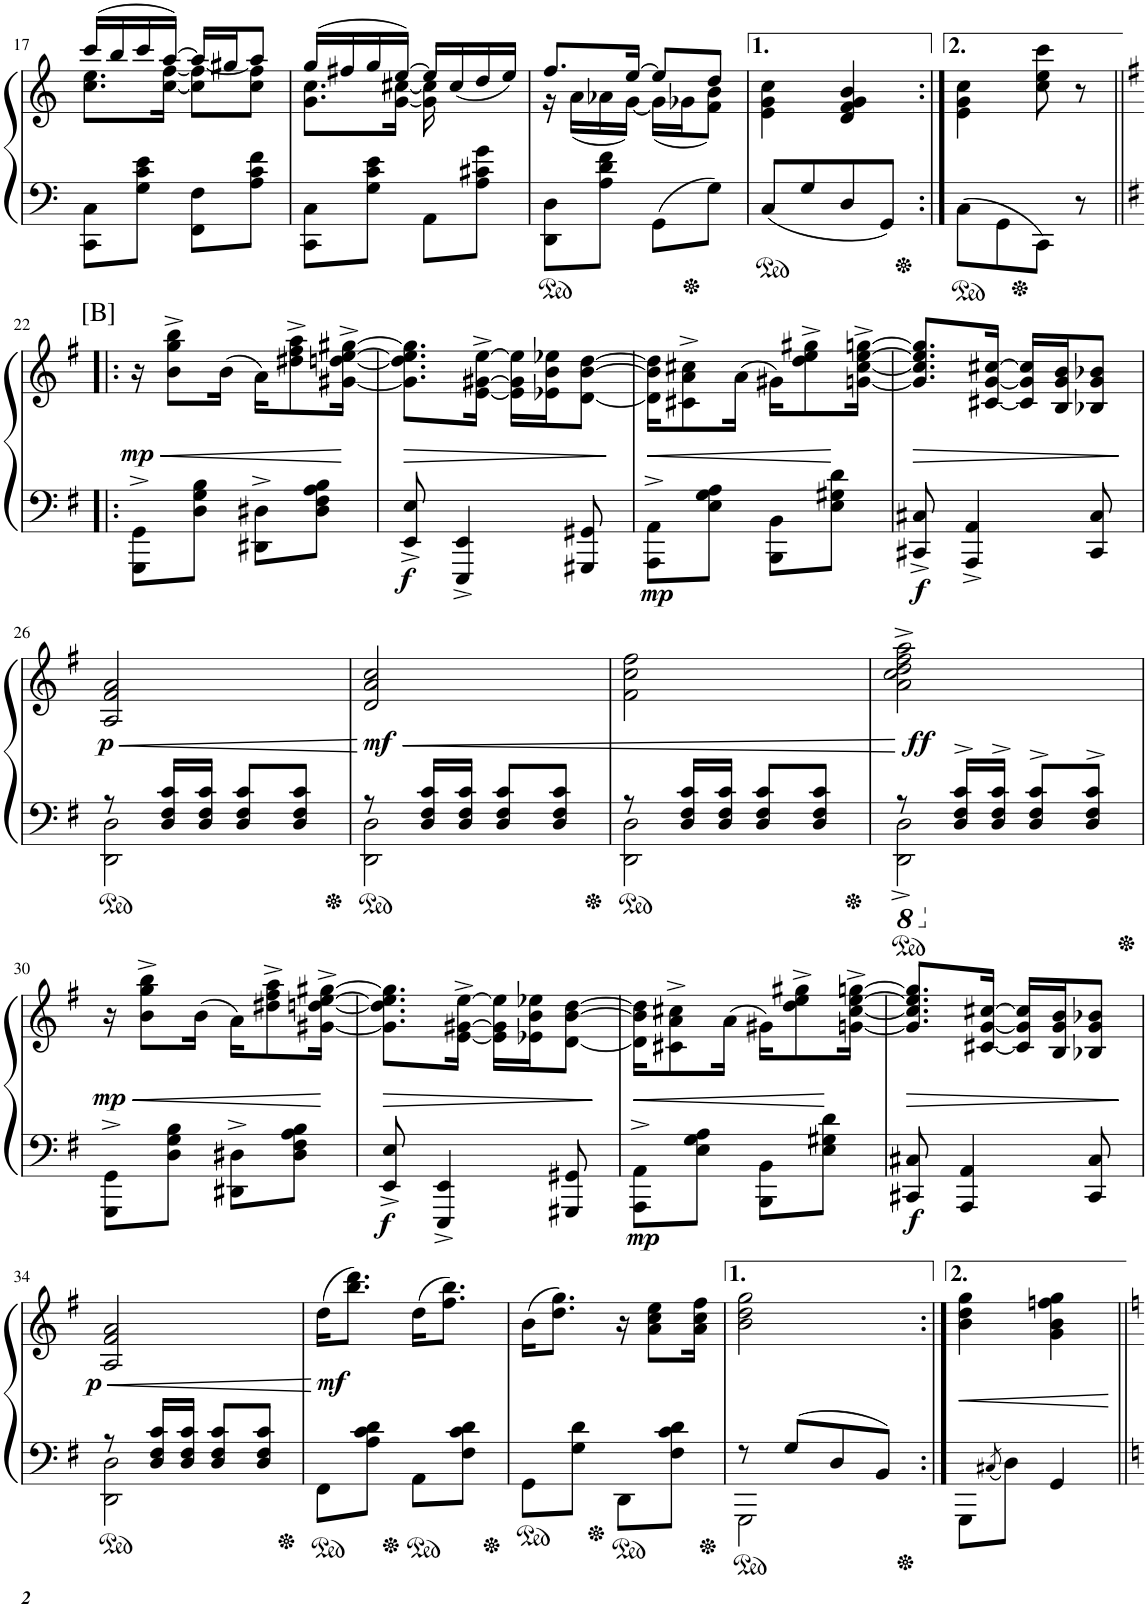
**kern	**kern	**dynam
*part1	*part1	*part1
*staff2	*staff1	*staff1/2
*I"Piano	*	*
!!LO:PB:g=z
*clefF4	*clefG2	*
*k[]	*k[]	*
*M2/4	*M2/4	*
=17	=17	=17
*	*^	*
8CC\ 8C\L	(16ccc/LL	8.cc\ 8.ee\L	.
.	16bb/	.	.
8G\ 8c\ 8e\J	16ccc/	.	.
.	[16aa/JJ)	[16cc\ [16ff\Jk	.
8FF\ 8F\L	16aa/LL]	8cc\] 8ff\_L	.
.	16gg#X/J	.	.
8A\ 8c\ 8f\J	8aa/J	8cc\ 8ff\]J	.
=18	=18	=18	=18
8CC\ 8C\L	(16gg/LL	8.g\ 8.cc\L	.
.	16ff#X/	.	.
8G\ 8c\ 8e\J	16gg/	.	.
.	[16ee/JJ)	[16g\ [16cc#X\Jk	.
8AA\L	16ee/LL]	16g\] 16cc#\]	.
.	(16cc#/	8.ryy	.
8A\ 8c#X\ 8g\J	16dd/	.	.
.	16ee/JJ)	.	.
=19	=19	=19	=19
8DD\ 8D\L	8.ff/L	16r	.
.	.	(16a\LL	.
8A\ 8d\ 8f\J	.	16a-X\	.
.	[16ee/Jk	[16g\JJ)	.
8GG\L	8ee/L]	(16g\LL]	.
.	.	16g-X\J	.
8G\J	8dd/J	8f\ 8b\J)	.
*	*v	*v	*
=20	=20	=20
8C/L	4e\ 4g\ 4cc\	.
8G/	.	.
8D/	4d/ 4f/ 4g/ 4b/	.
8GG/J	.	.
=21:|!	=21:|!	=21:|!
8C\L	4e\ 4g\ 4cc\	.
8GG\	.	.
8CC\J	8cc\ 8ee\ 8ccc\	.
8r	8r	.
!!LO:LB:g=z
=22!|:	=22!|:	=22!|:
*k[f#]	*k[f#]	*
!	!LO:TX:a:t=[B]	!
!	!	!LO:HP:b
!	!	!LO:DY:n=1:b
8GGG\^ 8GG\^L	16r	< mp
.	8b\^ 8gg\^ 8bb\^L	.
8D\ 8G\ 8B\J	.	.
.	(16b\Jk	.
8DD#X\^ 8D#X\^L	16a\KL)	.
.	8dd#X\^ 8ff#\^ 8aa\^	.
8D#\ 8F#\ 8A\ 8B\J	.	.
.	[16g#X\^ [16ddn\^ [16ee\^ [16gg#X\^Jk	.
.	.	[
=23	=23	=23
!	!	!LO:HP:b
!	!	!LO:DY:n=1:b=2
8EE/^ 8E/^	8.g#\] 8.dd\] 8.ee\] 8.gg#\]L	> f
4EEE/^ 4EE/^	.	.
.	[16e\^ [16g#X\^ [16ee\^Jk	.
.	16e\] 16g#\] 16ee\]LL	.
.	16e-X\ 16b\ 16ee-X\J	.
8GGG#X/ 8GG#X/	[8d\ [8b\ [8dd\J	.
.	.	]
=24	=24	=24
!	!	!LO:HP:b
!	!	!LO:DY:n=1:b=2
8AAA\^ 8AA\^L	16d\] 16b\] 16dd\]KL	< mp
.	8c#X\^ 8a\^ 8cc#X\^	.
8E\ 8G\ 8A\J	.	.
.	(16a\Jk	.
8BBB\ 8BB\L	16g#X\KL)	.
.	8dd\^ 8ee\^ 8gg#X\^	.
8E\ 8G#X\ 8d\J	.	.
.	[16gn\^ [16cc#\^ [16ee\^ [16ggn\^Jk	.
.	.	[
=25	=25	=25
!	!	!LO:HP:b
!	!	!LO:DY:n=1:b=2
8CC#X/^ 8C#X/^	8.g/] 8.cc#/] 8.ee/] 8.gg/]L	> f
4AAA/^ 4AA/^	.	.
.	[16c#X/ [16g/ [16cc#X/Jk	.
.	16c#/] 16g/] 16cc#/]LL	.
.	16B/ 16g/ 16b/J	.
8CC#/ 8C#/	8B-X/ 8g/ 8b-X/J	.
.	.	]
!!LO:LB:g=z
=26	=26	=26
*^	*	*
!	!	!	!LO:HP:b
!	!	!	!LO:DY:n=1:b
8r	2DD\ 2D\	2A/ 2f#/ 2a/	< p
16D/ 16F#/ 16c/LL	.	.	.
16D/ 16F#/ 16c/JJ	.	.	.
8D/ 8F#/ 8c/L	.	.	.
8D/ 8F#/ 8c/J	.	.	.
*v	*v	*	*
.	.	[
=27	=27	=27
*^	*	*
!	!	!	!LO:HP:b
!	!	!	!LO:DY:n=1:b
8r	2DD\ 2D\	2d/ 2a/ 2cc/	< mf
16D/ 16F#/ 16c/LL	.	.	.
16D/ 16F#/ 16c/JJ	.	.	.
8D/ 8F#/ 8c/L	.	.	.
8D/ 8F#/ 8c/J	.	.	.
=28	=28	=28	=28
8r	2DD\ 2D\	2f#\ 2cc\ 2ff#\	.
16D/ 16F#/ 16c/LL	.	.	.
16D/ 16F#/ 16c/JJ	.	.	.
8D/ 8F#/ 8c/L	.	.	.
8D/ 8F#/ 8c/J	.	.	.
*v	*v	*	*
.	.	[
=29	=29	=29
*8ba	*	*
*^	*	*
!	!	!	!LO:DY:b
8r	2DDD\^ 2DD\^	2a\^ 2cc\^ 2dd\^ 2ff#\^ 2aa\^	ff
16D/^ 16F#/^ 16c/^LL	.	.	.
16D/^ 16F#/^ 16c/^JJ	.	.	.
8D/^ 8F#/^ 8c/^L	.	.	.
8D/^ 8F#/^ 8c/^J	.	.	.
*v	*v	*	*
!!LO:LB:g=z
=30	=30	=30
*X8ba	*	*
!	!	!LO:HP:b
!	!	!LO:DY:n=1:b
8GGG\^ 8GG\^L	16r	< mp
.	8b\^ 8gg\^ 8bb\^L	.
8D\ 8G\ 8B\J	.	.
.	(16b\Jk	.
8DD#X\^ 8D#X\^L	16a\KL)	.
.	8dd#X\^ 8ff#\^ 8aa\^	.
8D#\ 8F#\ 8A\ 8B\J	.	.
.	[16g#X\^ [16ddn\^ [16ee\^ [16gg#X\^Jk	.
.	.	[
=31	=31	=31
!	!	!LO:HP:b
!	!	!LO:DY:n=1:b=2
8EE/^ 8E/^	8.g#\] 8.dd\] 8.ee\] 8.gg#\]L	> f
4EEE/^ 4EE/^	.	.
.	[16e\^ [16g#X\^ [16ee\^Jk	.
.	16e\] 16g#\] 16ee\]LL	.
.	16e-X\ 16b\ 16ee-X\J	.
8GGG#X/ 8GG#X/	[8d\ [8b\ [8dd\J	.
.	.	]
=32	=32	=32
!	!	!LO:HP:b
!	!	!LO:DY:n=1:b=2
8AAA\^ 8AA\^L	16d\] 16b\] 16dd\]KL	< mp
.	8c#X\^ 8a\^ 8cc#X\^	.
8E\ 8G\ 8A\J	.	.
.	(16a\Jk	.
8BBB\ 8BB\L	16g#X\KL)	.
.	8dd\^ 8ee\^ 8gg#X\^	.
8E\ 8G#X\ 8d\J	.	.
.	[16gn\^ [16cc#\^ [16ee\^ [16ggn\^Jk	.
.	.	[
=33	=33	=33
!	!	!LO:HP:b
!	!	!LO:DY:n=1:b=2
8CC#X/ 8C#X/	8.g/] 8.cc#/] 8.ee/] 8.gg/]L	> f
4AAA/ 4AA/	.	.
.	[16c#X/ [16g/ [16cc#X/Jk	.
.	16c#/] 16g/] 16cc#/]LL	.
.	16B/ 16g/ 16b/J	.
8CC#/ 8C#/	8B-X/ 8g/ 8b-X/J	.
.	.	]
!!LO:LB:g=z
=34	=34	=34
*^	*	*
!	!	!	!LO:HP:b
!	!	!	!LO:DY:n=1:b
8r	2DD\ 2D\	2A/ 2f#/ 2a/	< p
16D/ 16F#/ 16c/LL	.	.	.
16D/ 16F#/ 16c/JJ	.	.	.
8D/ 8F#/ 8c/L	.	.	.
8D/ 8F#/ 8c/J	.	.	.
*v	*v	*	*
.	.	[
=35	=35	=35
!	!	!LO:DY:b
8FF#\L	(16dd\KL	mf
.	8.bb\ 8.ddd\J)	.
8A\ 8c\ 8d\J	.	.
8AA\L	(16dd\KL	.
.	8.ff#\ 8.bb\J)	.
8F#\ 8c\ 8d\J	.	.
=36	=36	=36
8GG\L	(16b\KL	.
.	8.dd\ 8.gg\J)	.
8G\ 8d\J	.	.
8DD\L	16r	.
.	8a\ 8cc\ 8ee\L	.
8F#\ 8c\ 8d\J	.	.
.	16a\ 16cc\ 16ff#\Jk	.
=37	=37	=37
*^	*	*
8r	2GGG\	2b\ 2dd\ 2gg\	.
8G/L	.	.	.
8D/	.	.	.
8BB/J	.	.	.
*v	*v	*	*
=38:|!	=38:|!	=38:|!
!	!	!LO:HP:b
8GGG\L	4b\ 4dd\ 4gg\	<
8qC#X/	.	.
8D\J	.	.
4GG/	4g\ 4b\ 4ffn\ 4gg\	.
.	.	[
=||	=||	=||
*-	*-	*-
